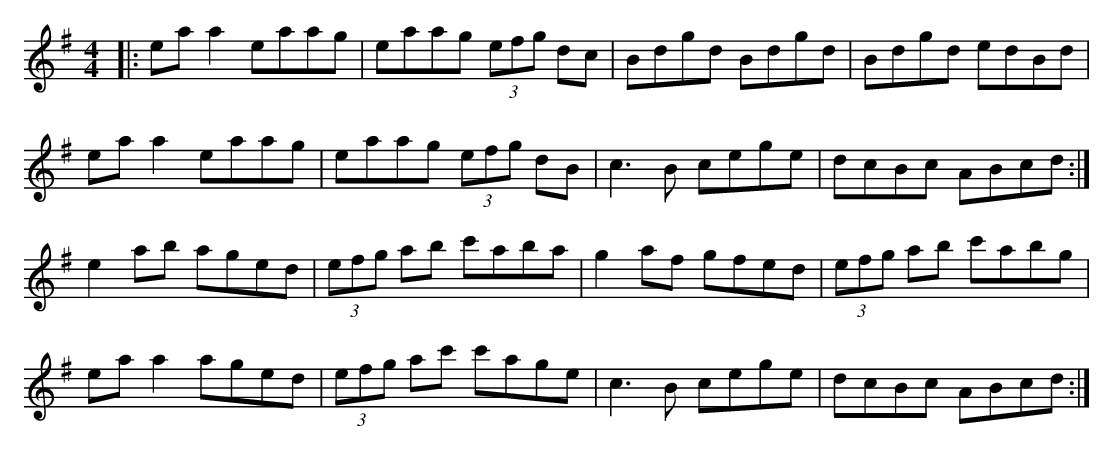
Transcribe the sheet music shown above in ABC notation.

X:1
M:4/4
K:Ador
|:ea a2 eaag|eaag (3efg dc|Bdgd Bdgd|Bdgd edBd|
ea a2 eaag|eaag (3efg dB|c3B cege|dcBc ABcd:|
e2ab aged|(3efg ab c'aba|g2af gfed|(3efg ab c'abg|
ea a2 aged|(3efg ac' c'age|c3B cege|dcBc ABcd:|
